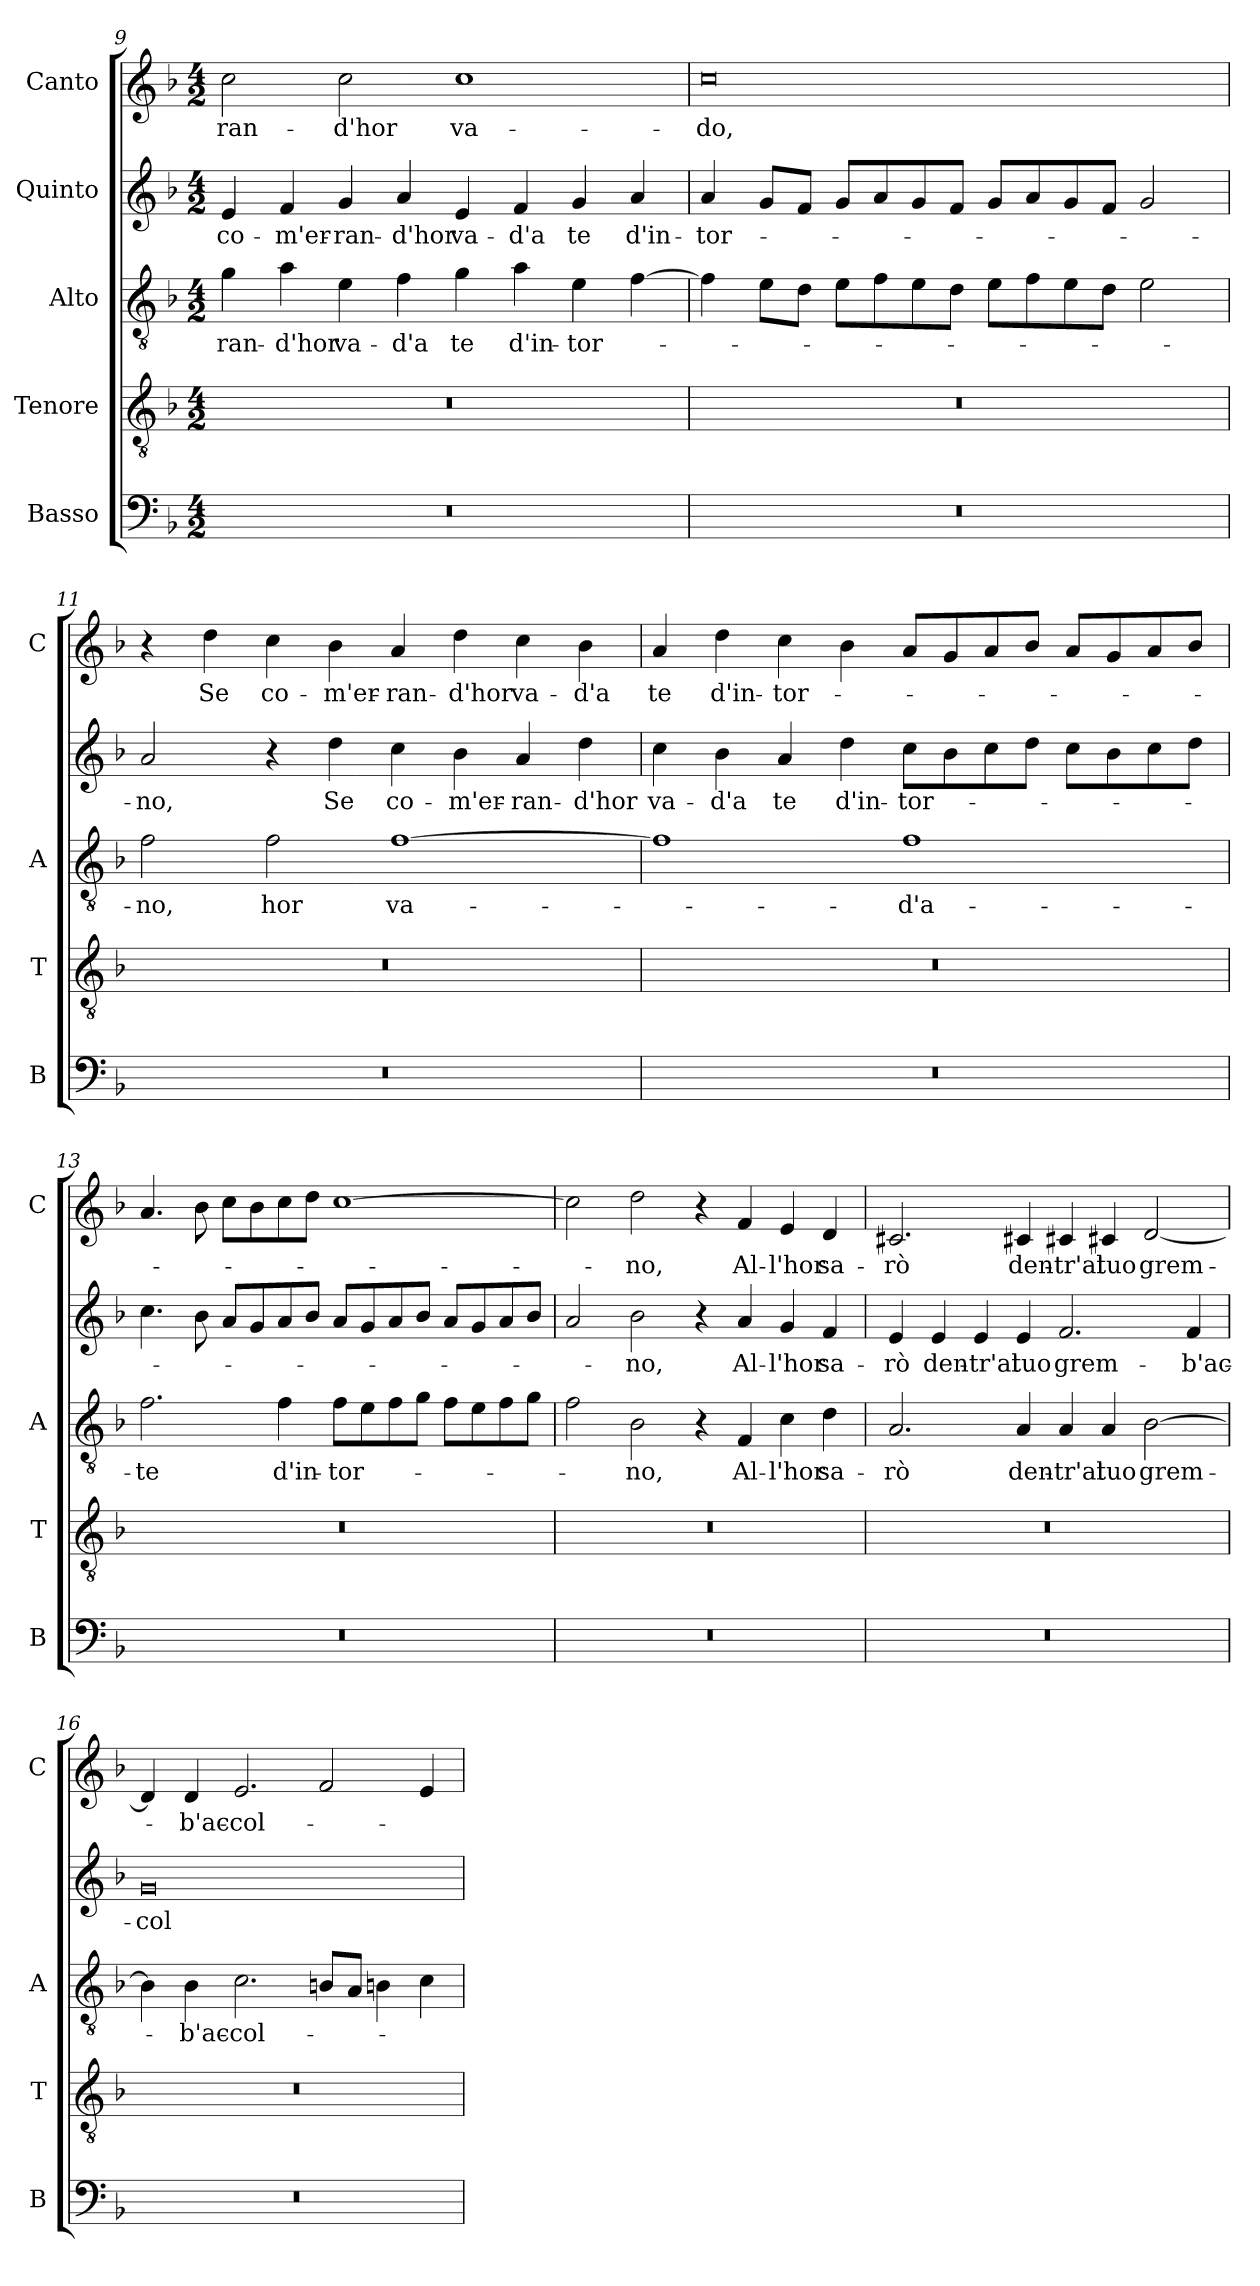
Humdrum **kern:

**kern	**kern	**kern	**text	**kern	**text	**kern	**text
*part5	*part4	*part3	*part3	*part2	*part2	*part1	*part1
*staff5	*staff4	*staff3	*staff3	*staff2	*staff2	*staff1	*staff1
*I"Basso	*I"Tenore	*I"Alto	*	*I"Quinto	*	*I"Canto	*
*I'B	*I'T	*I'A	*	*	*	*I'C	*
*clefF4	*clefGv2	*clefGv2	*	*clefG2	*	*clefG2	*
*k[b-]	*k[b-]	*k[b-]	*	*k[b-]	*	*k[b-]	*
*F:	*F:	*F:	*	*F:	*	*F:	*
*M4/2	*M4/2	*M4/2	*	*M4/2	*	*M4/2	*
=9	=9	=9	=9	=9	=9	=9	=9
0r	0r	4g	-ran-	4e	co-	2cc	-ran-
.	.	4a	-d'hor	4f	-m'er-	.	.
.	.	4e	va-	4g	-ran-	2cc	-d'hor
.	.	4f	-d'a	4a	-d'hor	.	.
.	.	4g	te	4e	va-	1cc	va-
.	.	4a	d'in-	4f	-d'a	.	.
.	.	4e	-tor-	4g	te	.	.
.	.	[4f	.	4a	d'in-	.	.
=10	=10	=10	=10	=10	=10	=10	=10
0r	0r	4f]	.	4a	-tor-	0cc	-do,
.	.	8eL	.	8gL	.	.	.
.	.	8dJ	.	8fJ	.	.	.
.	.	8eL	.	8gL	.	.	.
.	.	8f	.	8a	.	.	.
.	.	8e	.	8g	.	.	.
.	.	8dJ	.	8fJ	.	.	.
.	.	8eL	.	8gL	.	.	.
.	.	8f	.	8a	.	.	.
.	.	8e	.	8g	.	.	.
.	.	8dJ	.	8fJ	.	.	.
.	.	2e	.	2g	.	.	.
=11	=11	=11	=11	=11	=11	=11	=11
0r	0r	2f	-no,	2a	-no,	4r	.
.	.	.	.	.	.	4dd	Se
.	.	2f	hor	4r	.	4cc	co-
.	.	.	.	4dd	Se	4b-	-m'er-
.	.	[1f	va-	4cc	co-	4a	-ran-
.	.	.	.	4b-	-m'er-	4dd	-d'hor
.	.	.	.	4a	-ran-	4cc	va-
.	.	.	.	4dd	-d'hor	4b-	-d'a
=12	=12	=12	=12	=12	=12	=12	=12
0r	0r	1f]	.	4cc	va-	4a	te
.	.	.	.	4b-	-d'a	4dd	d'in-
.	.	.	.	4a	te	4cc	-tor-
.	.	.	.	4dd	d'in-	4b-	.
.	.	1f	-d'a-	8ccL	-tor-	8aL	.
.	.	.	.	8b-	.	8g	.
.	.	.	.	8cc	.	8a	.
.	.	.	.	8ddJ	.	8b-J	.
.	.	.	.	8ccL	.	8aL	.
.	.	.	.	8b-	.	8g	.
.	.	.	.	8cc	.	8a	.
.	.	.	.	8ddJ	.	8b-J	.
=13	=13	=13	=13	=13	=13	=13	=13
0r	0r	2.f	-te	4.cc	.	4.a	.
.	.	.	.	8b-	.	8b-	.
.	.	.	.	8aL	.	8ccL	.
.	.	.	.	8g	.	8b-	.
.	.	4f	d'in-	8a	.	8cc	.
.	.	.	.	8b-J	.	8ddJ	.
.	.	8fL	-tor-	8aL	.	[1cc	.
.	.	8e	.	8g	.	.	.
.	.	8f	.	8a	.	.	.
.	.	8gJ	.	8b-J	.	.	.
.	.	8fL	.	8aL	.	.	.
.	.	8e	.	8g	.	.	.
.	.	8f	.	8a	.	.	.
.	.	8gJ	.	8b-J	.	.	.
=14	=14	=14	=14	=14	=14	=14	=14
0r	0r	2f	.	2a	.	2cc]	.
.	.	2B-	-no,	2b-	-no,	2dd	-no,
.	.	4r	.	4r	.	4r	.
.	.	4F	Al-	4a	Al-	4f	Al-
.	.	4c	-l'hor	4g	-l'hor	4e	-l'hor
.	.	4d	sa-	4f	sa-	4d	sa-
=15	=15	=15	=15	=15	=15	=15	=15
0r	0r	2.A	-rò	4e	-rò	2.c#X	-rò
.	.	.	.	4e	den-	.	.
.	.	.	.	4e	-tr'al	.	.
.	.	4A	den-	4e	tuo	4c#X	den-
.	.	4A	-tr'al	2.f	grem-	4c#X	-tr'al
.	.	4A	tuo	.	.	4c#X	tuo
.	.	[2B-	grem-	.	.	[2d	grem-
.	.	.	.	4f	-b'ac-	.	.
=16	=16	=16	=16	=16	=16	=16	=16
0r	0r	4B-]	.	0g	-col-	4d]	.
.	.	4B-	-b'ac-	.	.	4d	-b'ac-
.	.	2.c	-col-	.	.	2.e	-col-
.	.	8BnL	.	.	.	2f	.
.	.	8AJ	.	.	.	.	.
.	.	4Bn	.	.	.	.	.
.	.	4c	.	.	.	4e	.
=	=	=	=	=	=	=	=
*-	*-	*-	*-	*-	*-	*-	*-
